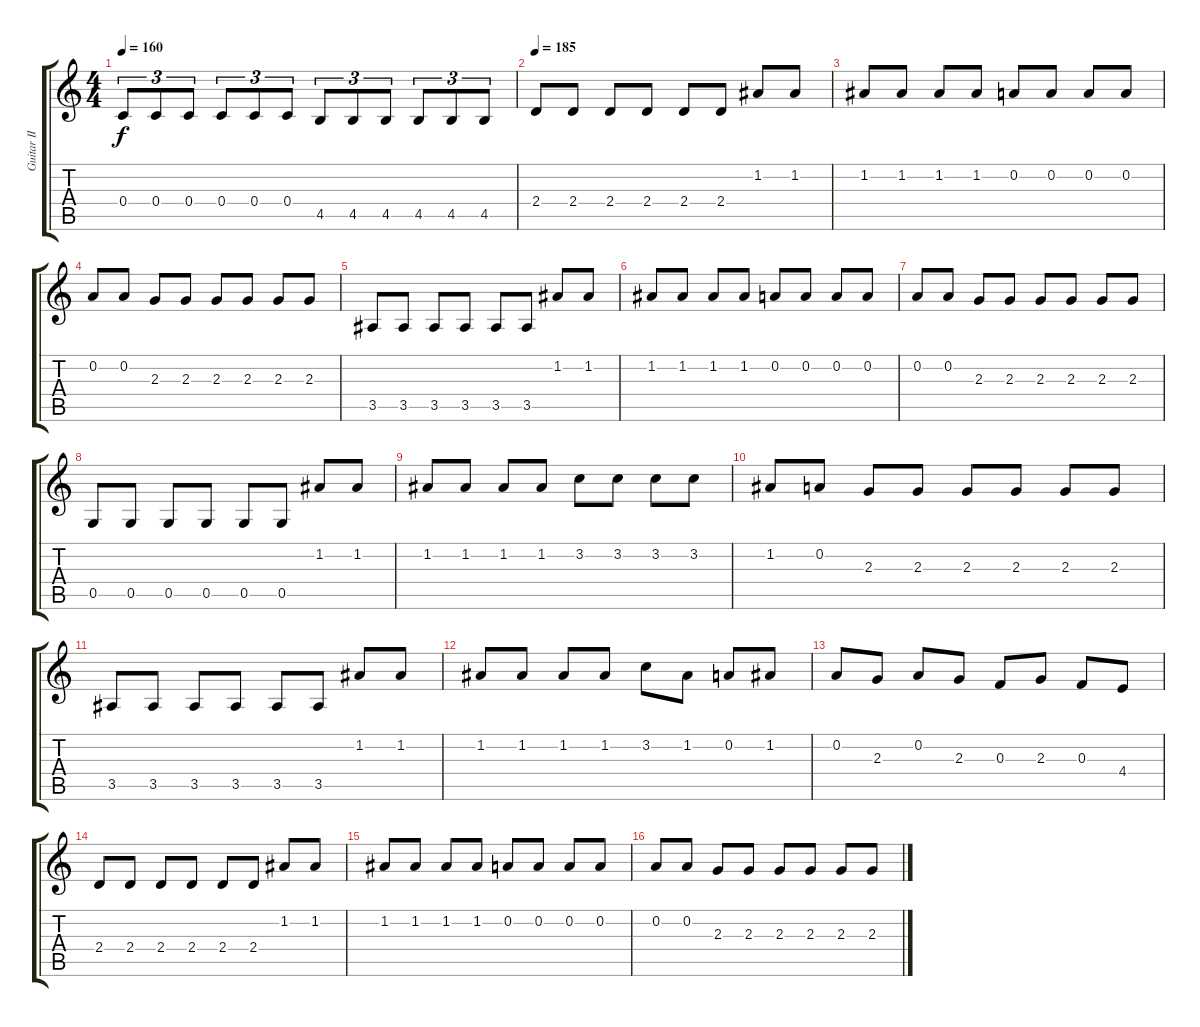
\track ("Guitar II" "Guitar II") {instrument distortionguitar}
\staff {score tabs}
\tuning (D4 A3 F3 C3 G2 D2) {hide}
\ts (4 4)
\tempo 160
\clef g2
\ks c
0.4.8{tu (3 2) dy f} 0.4.8{tu (3 2)} 0.4.8{tu (3 2)} 0.4.8{tu (3 2)} 0.4.8{tu (3 2)} 0.4.8{tu (3 2)} 4.5.8{tu (3 2)} 4.5.8{tu (3 2)} 4.5.8{tu (3 2)} 4.5.8{tu (3 2)} 4.5.8{tu (3 2)} 4.5.8{tu (3 2)} |
\tempo 185
2.4.8 2.4.8 2.4.8 2.4.8 2.4.8 2.4.8 1.2.8 1.2.8 |
1.2.8 1.2.8 1.2.8 1.2.8 0.2.8 0.2.8 0.2.8 0.2.8 |
0.2.8 0.2.8 2.3.8 2.3.8 2.3.8 2.3.8 2.3.8 2.3.8 |
3.5.8 3.5.8 3.5.8 3.5.8 3.5.8 3.5.8 1.2.8 1.2.8 |
1.2.8 1.2.8 1.2.8 1.2.8 0.2.8 0.2.8 0.2.8 0.2.8 |
0.2.8 0.2.8 2.3.8 2.3.8 2.3.8 2.3.8 2.3.8 2.3.8 |
0.5.8 0.5.8 0.5.8 0.5.8 0.5.8 0.5.8 1.2.8 1.2.8 |
1.2.8 1.2.8 1.2.8 1.2.8 3.2.8 3.2.8 3.2.8 3.2.8 |
1.2.8 0.2.8 2.3.8 2.3.8 2.3.8 2.3.8 2.3.8 2.3.8 |
3.5.8 3.5.8 3.5.8 3.5.8 3.5.8 3.5.8 1.2.8 1.2.8 |
1.2.8 1.2.8 1.2.8 1.2.8 3.2.8 1.2.8 0.2.8 1.2.8 |
0.2.8 2.3.8 0.2.8 2.3.8 0.3.8 2.3.8 0.3.8 4.4.8 |
2.4.8 2.4.8 2.4.8 2.4.8 2.4.8 2.4.8 1.2.8 1.2.8 |
1.2.8 1.2.8 1.2.8 1.2.8 0.2.8 0.2.8 0.2.8 0.2.8 |
0.2.8 0.2.8 2.3.8 2.3.8 2.3.8 2.3.8 2.3.8 2.3.8
